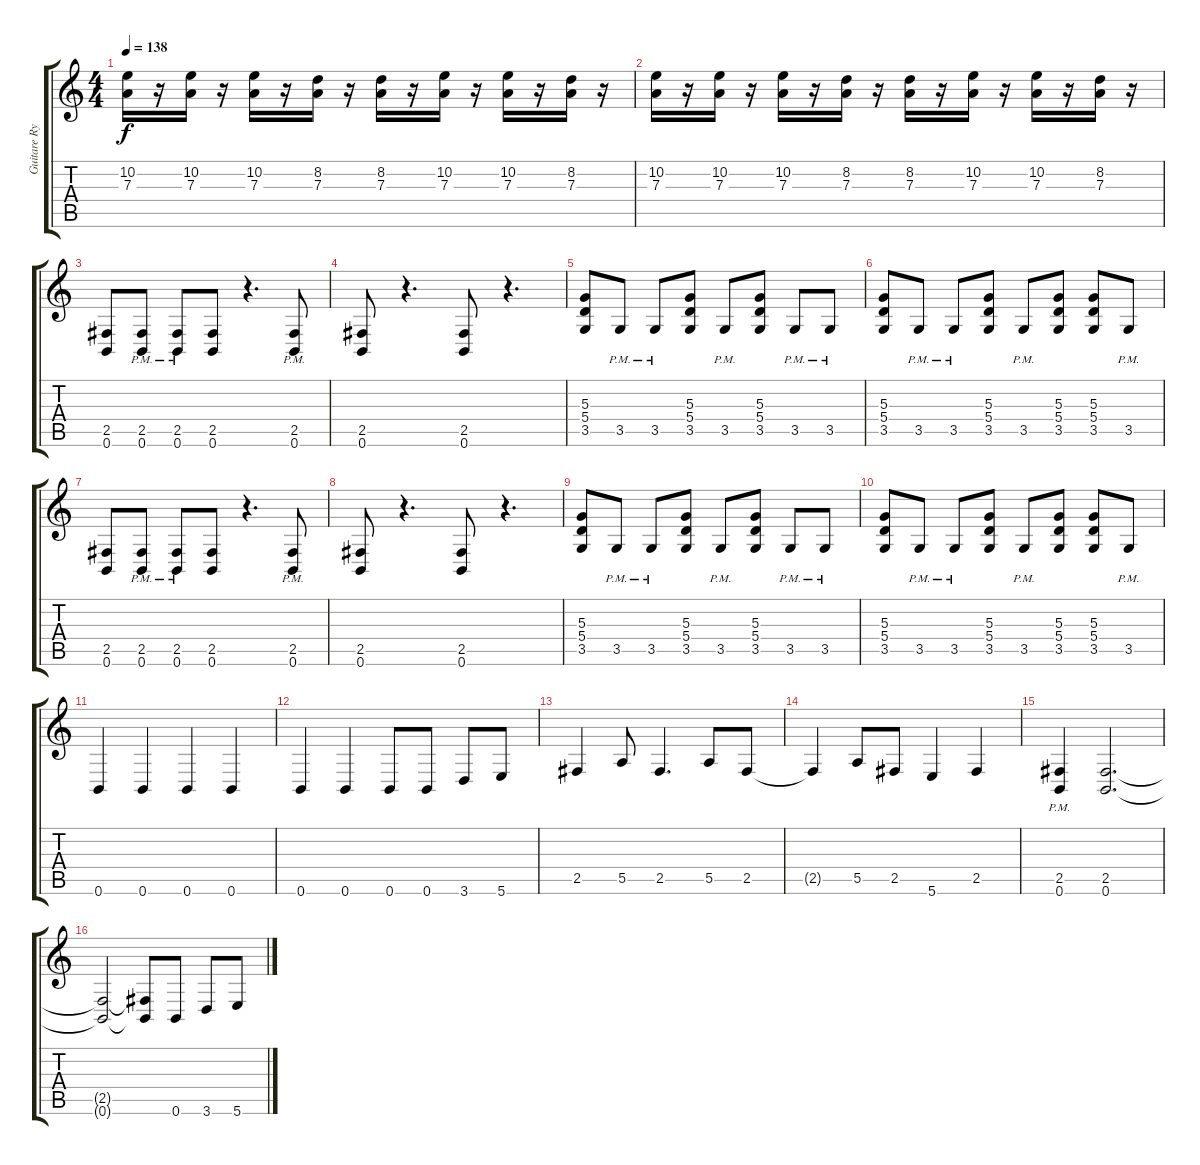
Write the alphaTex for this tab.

\track ("Guitare Rythmique" "Guitare Ry") {instrument distortionguitar}
\staff {score tabs}
\tuning (B3 Gb3 D3 A2 E2 B1) {hide}
\ts (4 4)
\tempo 138
\clef g2
\ks c
(10.2 7.3).16{dy f} r.16 (10.2 7.3).16 r.16 (10.2 7.3).16 r.16 (8.2 7.3).16 r.16 (8.2 7.3).16 r.16 (10.2 7.3).16 r.16 (10.2 7.3).16 r.16 (8.2 7.3).16 r.16 |
(10.2 7.3).16 r.16 (10.2 7.3).16 r.16 (10.2 7.3).16 r.16 (8.2 7.3).16 r.16 (8.2 7.3).16 r.16 (10.2 7.3).16 r.16 (10.2 7.3).16 r.16 (8.2 7.3).16 r.16 |
(2.5 0.6).8 (2.5{pm} 0.6{pm}).8 (2.5{pm} 0.6{pm}).8 (2.5 0.6).8 r.4{d} (2.5{pm} 0.6{pm}).8 |
(2.5 0.6).8 r.4{d} (2.5 0.6).8 r.4{d} |
(5.3 5.4 3.5).8 3.5{pm}.8 3.5{pm}.8 (5.3 5.4 3.5).8 3.5{pm}.8 (5.3 5.4 3.5).8 3.5{pm}.8 3.5{pm}.8 |
(5.3 5.4 3.5).8 3.5{pm}.8 3.5{pm}.8 (5.3 5.4 3.5).8 3.5{pm}.8 (5.3 5.4 3.5).8 (5.3 5.4 3.5).8 3.5{pm}.8 |
(2.5 0.6).8 (2.5{pm} 0.6{pm}).8 (2.5{pm} 0.6{pm}).8 (2.5 0.6).8 r.4{d} (2.5{pm} 0.6{pm}).8 |
(2.5 0.6).8 r.4{d} (2.5 0.6).8 r.4{d} |
(5.3 5.4 3.5).8 3.5{pm}.8 3.5{pm}.8 (5.3 5.4 3.5).8 3.5{pm}.8 (5.3 5.4 3.5).8 3.5{pm}.8 3.5{pm}.8 |
(5.3 5.4 3.5).8 3.5{pm}.8 3.5{pm}.8 (5.3 5.4 3.5).8 3.5{pm}.8 (5.3 5.4 3.5).8 (5.3 5.4 3.5).8 3.5{pm}.8 |
0.6.4 0.6.4 0.6.4 0.6.4 |
0.6.4 0.6.4 0.6.8 0.6.8 3.6.8 5.6.8 |
2.5.4 5.5.8 2.5.4{d} 5.5.8 2.5.8 |
2.5{t}.4 5.5.8 2.5.8 5.6.4 2.5.4 |
(2.5{pm} 0.6{pm}).4 (2.5 0.6).2{d} |
(2.5{t} 0.6{t}).2 (2.5{t} 0.6{t}).8 0.6.8 3.6.8 5.6.8
